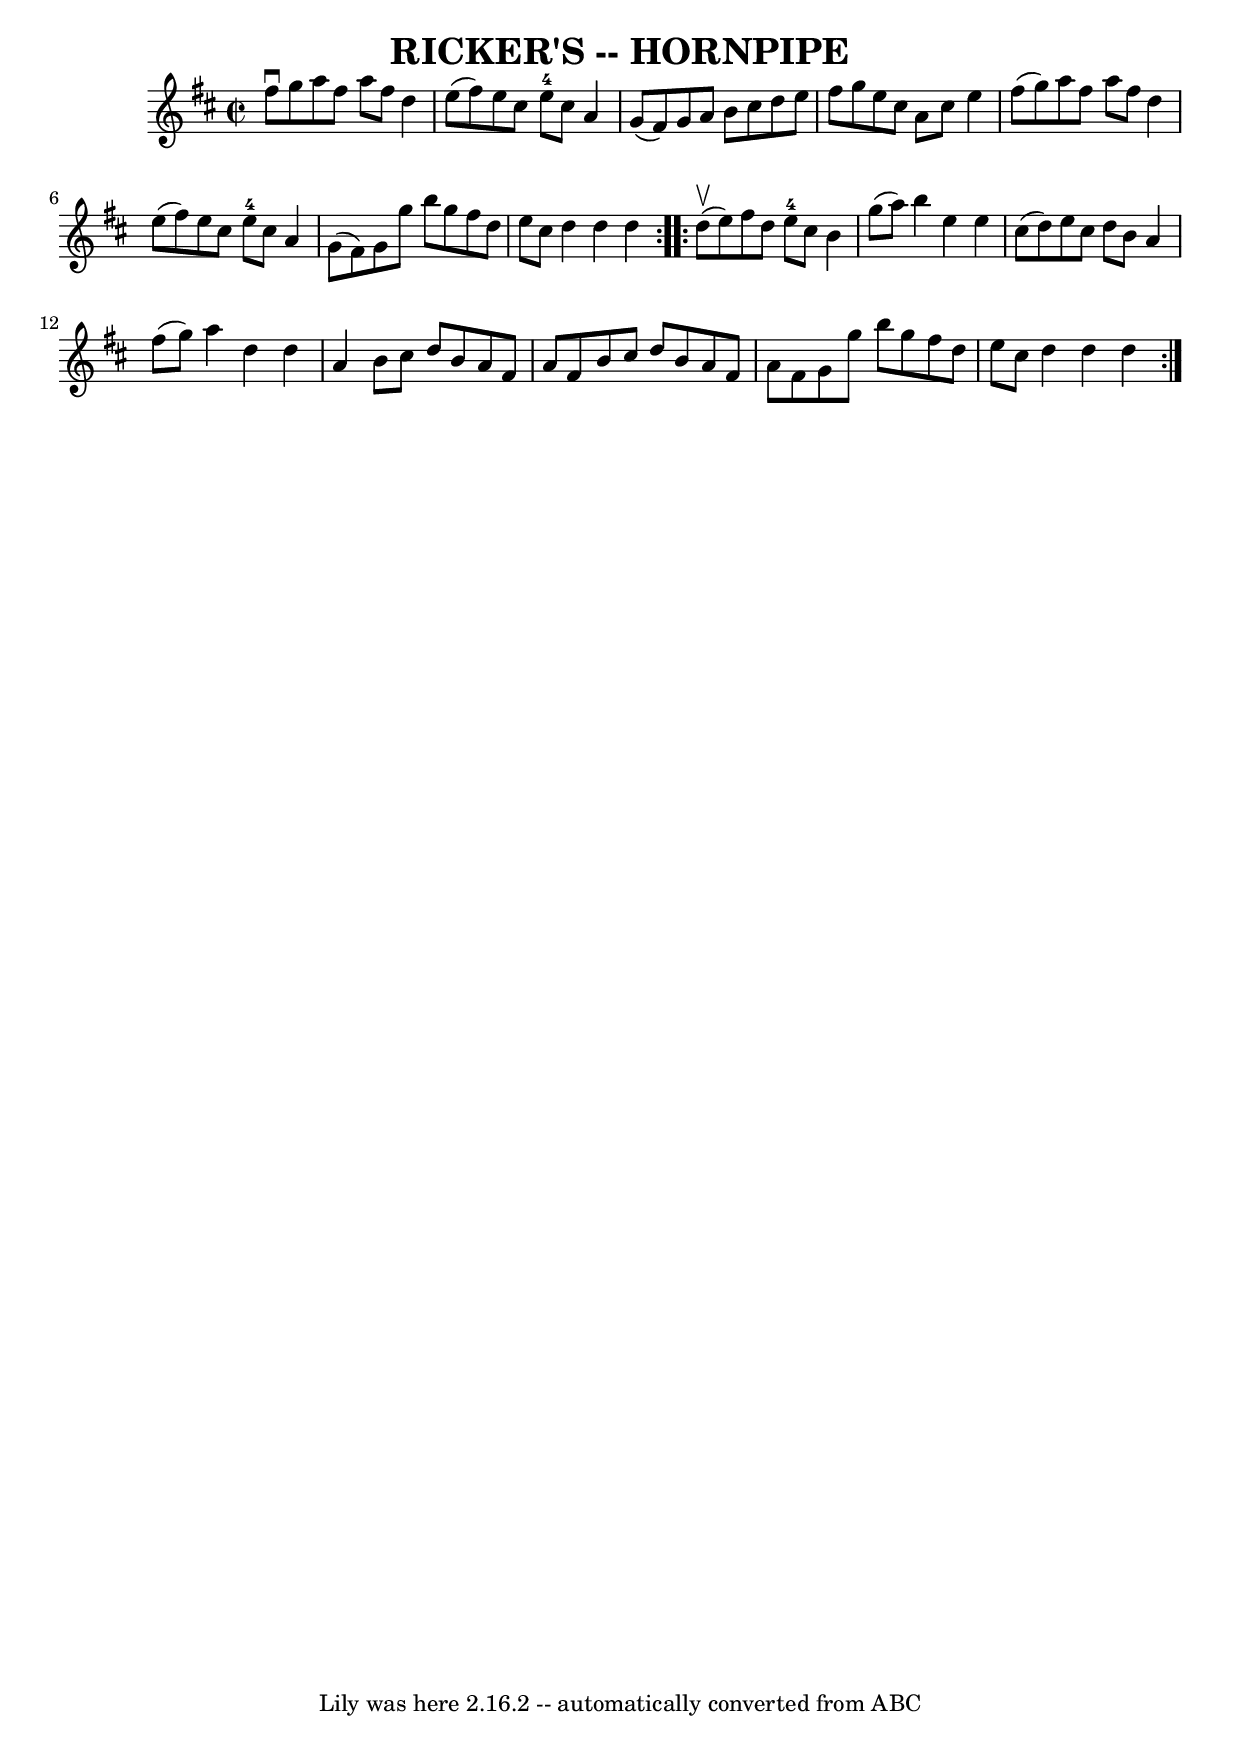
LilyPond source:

\version "2.16.2"
\include "Mammoth.ily"
\header {
  %% book = "Ryan's Mammoth Collection of Fiddle Tunes"
  crossRefNumber = "1"
  footnotes = ""
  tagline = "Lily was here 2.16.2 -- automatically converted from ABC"
  title = "RICKER'S -- HORNPIPE"

}
voicedefault =  {



  \repeat volta 2 {

    \override Staff.TimeSignature #'style = #'C
    \time 2/2 
    \key d \major fis''8^\downbow g''8        |
    a''8    
    fis''8 a''8 fis''8 d''4 e''8 (fis''8)   |
    e''8    
    cis''8 e''8-4 cis''8 a'4 g'8 (fis'8)   |
    g'8    
    a'8 b'8 cis''8 d''8 e''8 fis''8 g''8    |
    e''8    
    cis''8 a'8 cis''8 e''4 fis''8 (g''8)   |
    |
    
    a''8 fis''8 a''8 fis''8 d''4 e''8 (fis''8)   |
    
    e''8 cis''8 e''8-4 cis''8 a'4 g'8 (fis'8)   |
    
    g'8 g''8 b''8 g''8 fis''8 d''8 e''8 cis''8    |
    
    d''4 d''4 d''4    
  }     
  \repeat volta 2 {
    d''8 (^\upbow e''8)    
    |
    fis''8 d''8 e''8-4 cis''8 b'4 g''8 (a''8)  
    |
    b''4 e''4 e''4 cis''8 (d''8)   |
    e''8    
    cis''8 d''8 b'8 a'4 fis''8 (g''8)   |
    a''4 d''4   
    d''4 a'4    |
    |
    b'8 cis''8 d''8 b'8 a'8    
    fis'8 a'8 fis'8    |
    b'8 cis''8 d''8 b'8 a'8    
    fis'8 a'8 fis'8    |
    g'8 g''8 b''8 g''8 fis''8    
    d''8 e''8 cis''8    |
    d''4 d''4 d''4    
  }   

}

\score{
  <<

    \context Staff="default"
    {
      \voicedefault 
      
    }

  >>
  \layout {
    
  }
  \midi {
  }

}
